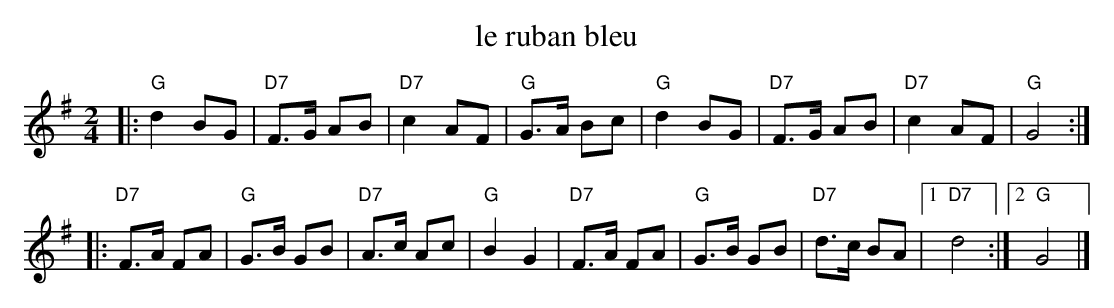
X:1
T: le ruban bleu
M: 2/4
L: 1/8
K: G
|: "G"d2 BG | "D7"F>G AB | "D7"c2 AF | "G"G>A Bc \
|  "G"d2 BG | "D7"F>G AB | "D7"c2 AF | "G"G4 :|
|: "D7"F>A FA | "G"G>B GB | "D7"A>c Ac | "G"B2 G2 \
|  "D7"F>A FA | "G"G>B GB | "D7"d>c BA |1 "D7"d4 :|2 "G"G4 |]
